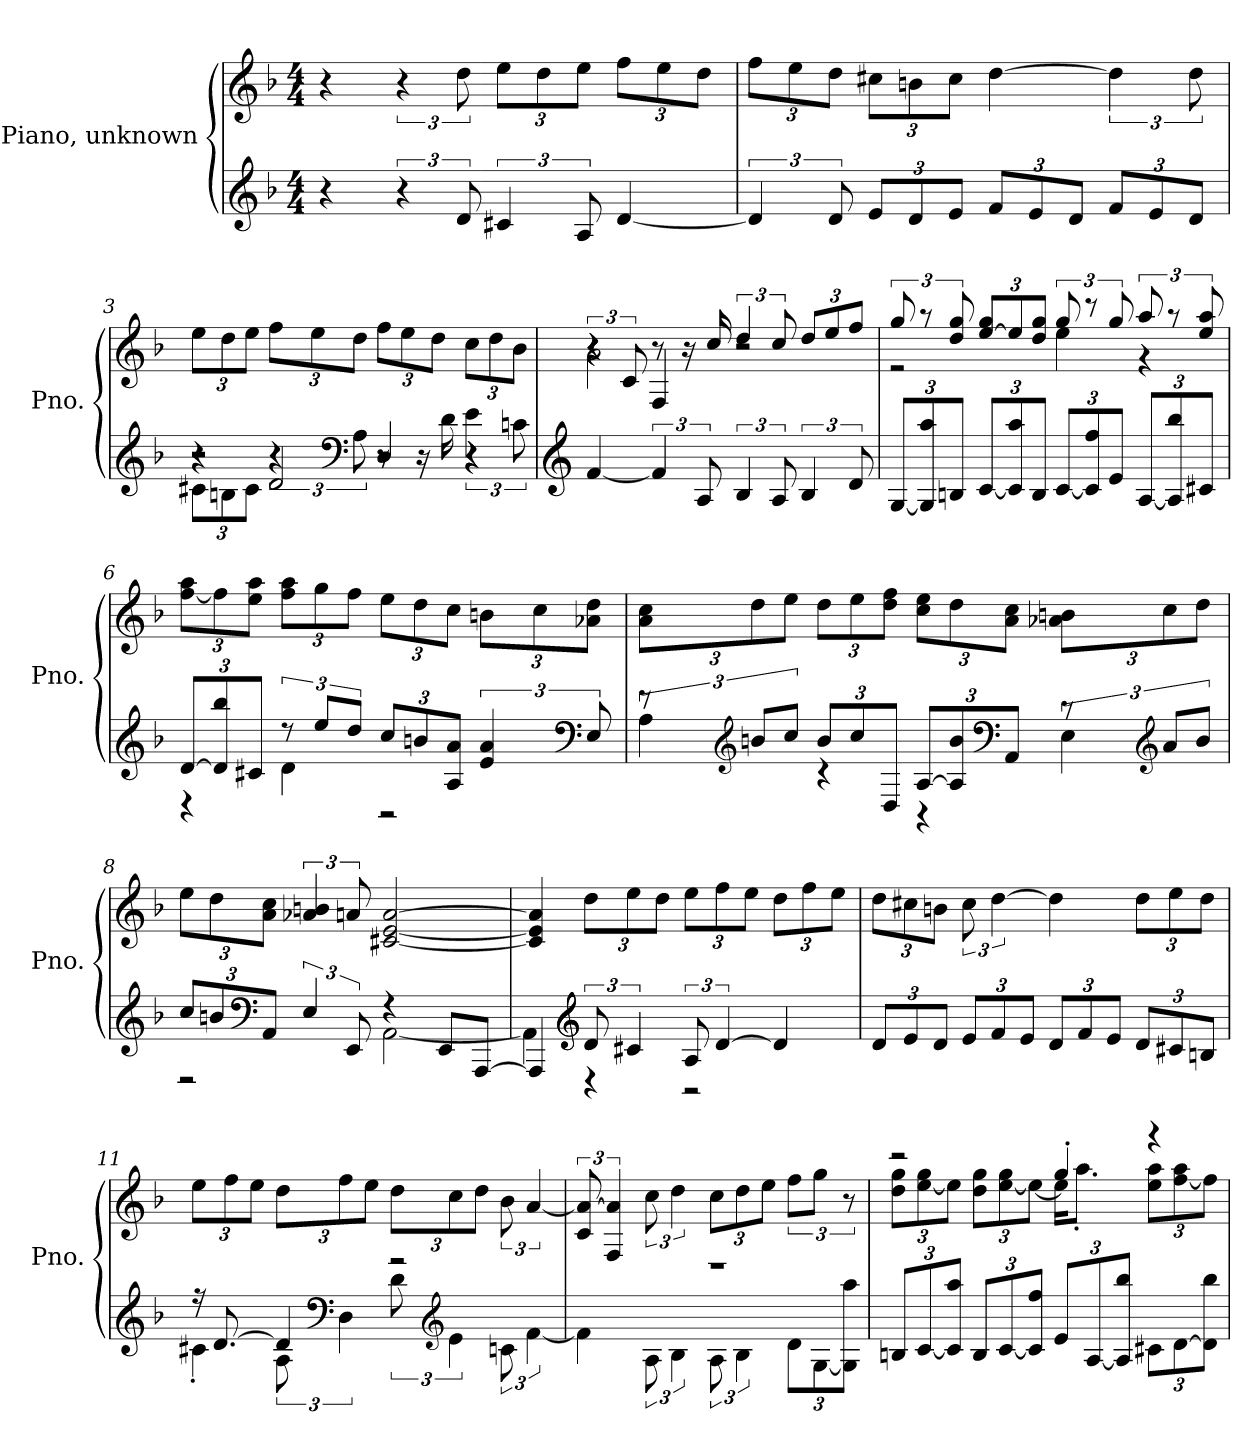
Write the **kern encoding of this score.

**kern	**kern
*part1	*part1
*staff2	*staff1
*I"Piano, unknown	*
*I'Pno.	*
*clefG2	*clefG2
*k[b-]	*k[b-]
*M4/4	*M4/4
*MM120	*MM120
=1	=1
4r	4r
6r	6r
12d/	12dd\
*	*Xbrackettup
6c#X/	12ee\L
.	12dd\
12A/	12ee\J
[4d/	12ff\L
.	12ee\
.	12dd\J
=2	=2
6d/]	12ff\L
.	12ee\
12d/	12dd\J
*Xbrackettup	*
12e/L	12cc#X\L
12d/	12bn\
12e/J	12cc#\J
12f/L	[4dd\
12e/	.
12d/J	.
*	*brackettup
12f/L	6dd\]
12e/	.
12d/J	12dd\
=3	=3
*^	*
*	*^	*
*	*	*	*Xbrackettup
4r	12c#X\L	2r	12ee\L
.	12Bn\	.	12dd\
.	12c#\J	.	12ee\J
*	*brackettup	*	*
2d/	6r	.	12ff\L
.	.	.	12ee\
*clefF4	*	*	*
.	12A\	.	12dd\J
.	8r	4D/	12ff\L
.	.	.	12ee\
.	16r	.	.
.	.	.	12dd\J
.	16d\	.	.
4r	6e\	4r	12cc\L
.	.	.	12dd\
.	12cn\	.	12b-\J
*v	*v	*v	*
!!LO:LB:g=z
=4	=4
*clefG2	*
*	*brackettup
*	*^
*	*	*^
[4f/	6r	2a\	4r
.	12c/	.	.
6f/]	8r	.	4F/
.	16r	.	.
12A/	.	.	.
.	16cc/	.	.
6B-/	6dd/	2r	2r
12A/	12cc/	.	.
*	*Xbrackettup	*	*
6B-/	12dd/L	.	.
.	12ee/	.	.
12d/	12ff/J	.	.
*	*v	*v	*v
=5	=5
*Xbrackettup	*brackettup
*	*^
[12G/L	12gg/	2r
12G/] 12aa/	12r	.
12Bn/J	12dd/ 12gg/	.
*	*Xbrackettup	*
[12c/L	[12ee/ 12gg/L	.
12c/] 12aa/	12ee/]	.
12B/J	12dd/ 12gg/J	.
*	*brackettup	*
[12c/L	12gg/	4ee\
12c/] 12ff/	12r	.
12e/J	12gg/	.
[12A/L	12aa/	4r
12A/] 12bb-/	12r	.
12c#X/J	12ee/ 12aa/	.
*	*v	*v
!!LO:LB:g=z
=6	=6
*^	*
*	*	*Xbrackettup
[12d/L	4r	[12ff\ 12aa\L
12d/] 12bb-/	.	12ff\]
12c#X/J	.	12ee\ 12aa\J
*brackettup	*	*
12r	4d\	12ff\ 12aa\L
12ee/L	.	12gg\
12dd/J	.	12ff\J
*Xbrackettup	*	*
12cc/L	2r	12ee\L
12bn/	.	12dd\
12A/ 12a/J	.	12cc\J
*brackettup	*	*
6e/ 6a/	.	12bn\L
.	.	12cc\
*clefF4	*	*
12E/	.	12a-X\ 12dd\J
=7	=7	=7
12r	4A\	12a\ 12cc\L
*clefG2	*	*
12bn/L	.	12dd\
12cc/J	.	12ee\J
*Xbrackettup	*	*
12b/L	4r	12dd\L
12cc/	.	12ee\
12D/J	.	12dd\ 12ff\J
[12A/L	4r	12cc\ 12ee\L
12A/] 12b/	.	12dd\
*clefF4	*	*
12AA/J	.	12a\ 12cc\J
*brackettup	*	*
12r	4E\	12a-X\ 12bn\L
*clefG2	*	*
12a/L	.	12cc\
12b/J	.	12dd\J
!!LO:LB:g=z
=8	=8	=8
*Xbrackettup	*	*
12cc/L	2r	12ee\L
12bn/	.	12dd\
*clefF4	*	*
12AA/J	.	12a\ 12cc\J
*brackettup	*	*brackettup
6E/	.	6a-X/ 6bn/
12EE/	.	12an/
4r	[2AA\	[2c#X/ [2e/ [2a/
8EE/L	.	.
[8AAA/J	.	.
=9	=9	=9
4AAA/]	4AA\]	4c#/] 4e/] 4a/]
*clefG2	*	*
*	*	*Xbrackettup
12d/	4r	12dd\L
6c#X/	.	12ee\
.	.	12dd\J
12A/	2r	12ee\L
[6d/	.	12ff\
.	.	12ee\J
4d/]	.	12dd\L
.	.	12ff\
.	.	12ee\J
*v	*v	*
=10	=10
*Xbrackettup	*
12d/L	12dd\L
12e/	12cc#X\
12d/J	12bn\J
*	*brackettup
12e/L	12cc#\
12f/	[6dd\
12e/J	.
12d/L	4dd\]
12f/	.
12e/J	.
*	*Xbrackettup
12d/L	12dd\L
12c#X/	12ee\
12Bn/J	12dd\J
!!LO:LB:g=z
=11	=11
*^	*
16r	4c#X'\	12ee\L
[8.d/	.	.
.	.	12ff\
.	.	12ee\J
*	*brackettup	*
4d/]	12A\	12dd\L
*clefF4	*	*
.	6D\	12ff\
.	.	12ee\J
2r	12d\	12dd\L
*clefG2	*	*
.	6e\	12cc\
.	.	12dd\J
*	*	*brackettup
.	12cn\	12b-\
.	[6f\	[6a/
=12	=12	=12
1r	4f\]	12c/ 12a/_
.	.	6F/ 6a/]
.	12A\	12cc\
.	6B-\	6dd\
*	*	*Xbrackettup
.	12A\	12cc\L
.	6B-\	12dd\
.	.	12ee\J
*	*Xbrackettup	*brackettup
.	12d\L	12ff\L
.	[12G\	12gg\J
.	12G\] 12aa\J	12r
*v	*v	*
!!LO:LB:g=z
=13	=13
*	*^
*	*	*Xbrackettup
12Bn/L	2r	12dd\ 12gg\L
[12c/	.	[12ee\ 12gg\
12c/] 12aa/J	.	12ee\J]
12B/L	.	12dd\ 12gg\L
[12c/	.	[12ee\ 12gg\
12c/] 12ff/J	.	12ee\J_
12e/L	4gg'/	16ee\KL]
.	.	8.aa'\J
[12A/	.	.
12A/] 12bb-/J	.	.
12c#X\L	4r	12ee\ 12aa\L
[12d\	.	[12ff\ 12aa\
12d\] 12bb-\J	.	12ff\J]
*	*v	*v
=	=
*-	*-
